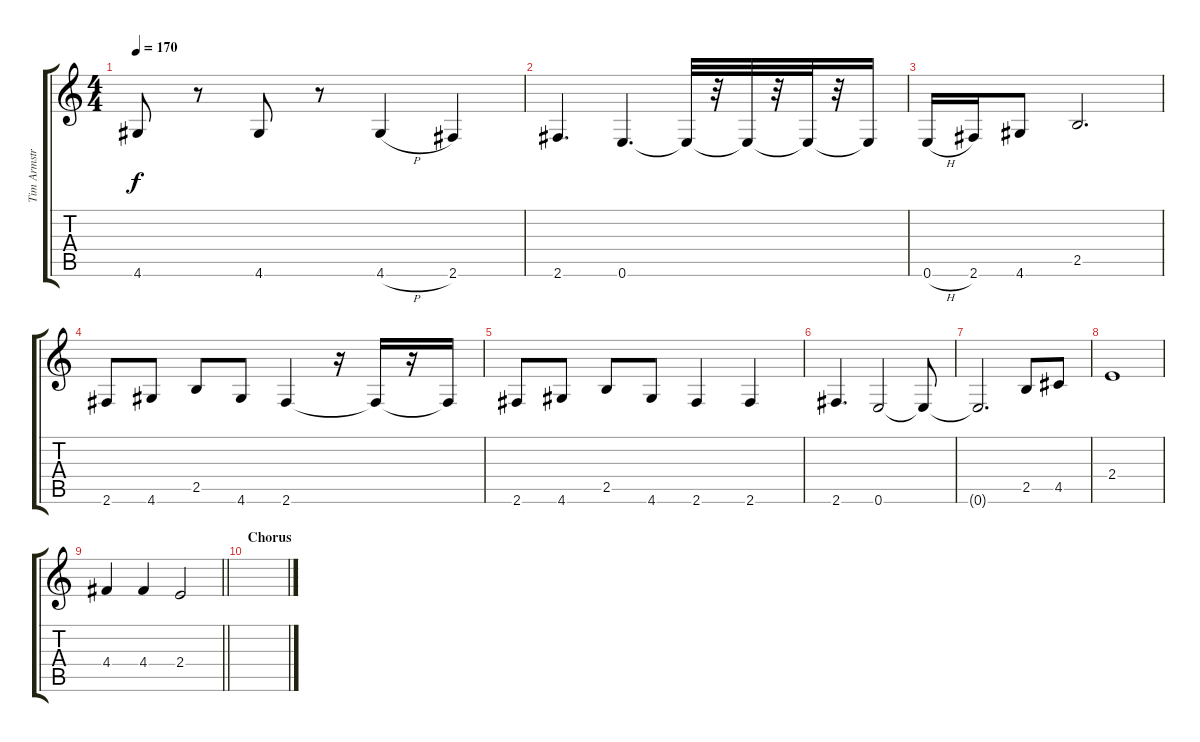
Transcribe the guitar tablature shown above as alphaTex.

\track ("Tim Armstrong's solo guitar" "Tim Armstr") {instrument distortionguitar}
\staff {score tabs}
\tuning (E4 B3 G3 D3 A2 E2) {hide}
\ts (4 4)
\tempo 170
\clef g2
\ks c
4.6.8{dy f} r.8 4.6.8 r.8 4.6{h}.4 2.6.4 |
2.6.4{d} 0.6.4{d} 0.6{t}.32 r.32{volume 0} 0.6{t}.32{volume 16} r.32{volume 0} 0.6{t}.32{volume 16} r.32{volume 0} 0.6{t}.16{volume 16} |
0.6{h}.16 2.6.16 4.6.8 2.5.2{d} |
2.6.8 4.6.8 2.5.8 4.6.8 2.6.4 r.16{volume 0} 2.6{t}.16{volume 16} r.16{volume 0} 2.6{t}.16{volume 16} |
2.6.8 4.6.8 2.5.8 4.6.8 2.6.4 2.6.4 |
2.6.4{d} 0.6.2 0.6{t}.8 |
0.6{t}.2{d} 2.5.8 4.5.8 |
2.4.1 |
\barLineRight lightlight
4.4.4 4.4.4 2.4.2 |
\section ("" "Chorus")
